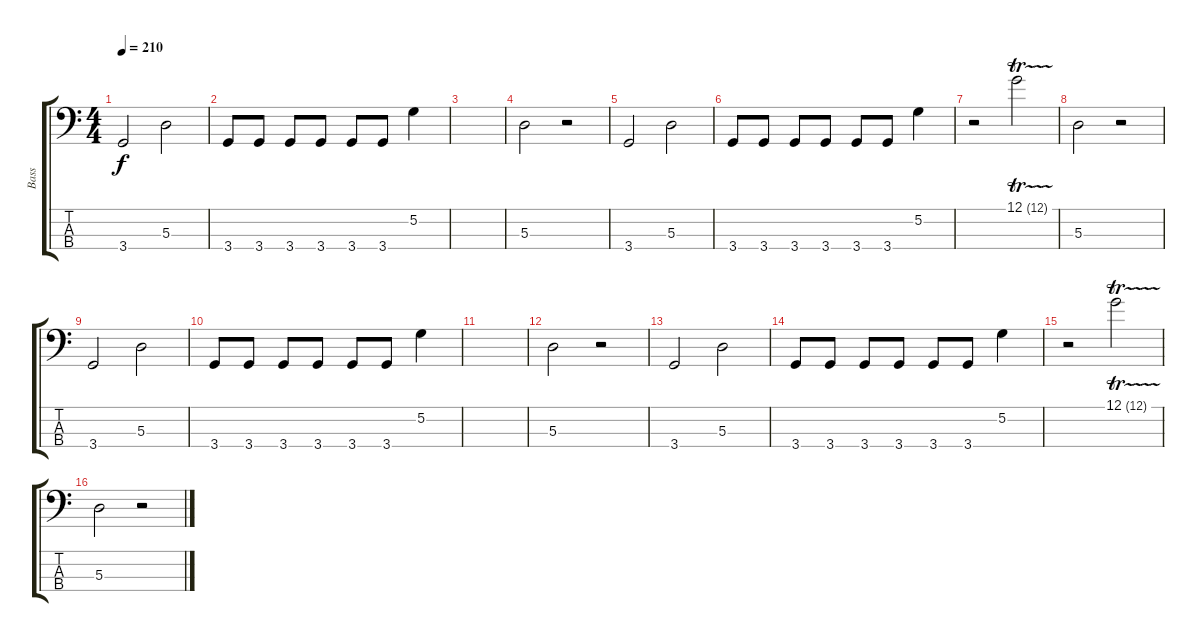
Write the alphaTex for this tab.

\track ("Bass" "Bass") {instrument electricbassfinger}
\staff {score tabs}
\tuning (G2 D2 A1 E1) {hide}
\ts (4 4)
\tempo 210
\clef f4
\ks c
3.4.2{dy f} 5.3.2 |
3.4.8 3.4.8 3.4.8 3.4.8 3.4.8 3.4.8 5.2.4 |
|
5.3.2 r.2 |
3.4.2 5.3.2 |
3.4.8 3.4.8 3.4.8 3.4.8 3.4.8 3.4.8 5.2.4 |
r.2 12.1{tr (12 64)}.2 |
5.3.2 r.2 |
3.4.2 5.3.2 |
3.4.8 3.4.8 3.4.8 3.4.8 3.4.8 3.4.8 5.2.4 |
|
5.3.2 r.2 |
3.4.2 5.3.2 |
3.4.8 3.4.8 3.4.8 3.4.8 3.4.8 3.4.8 5.2.4 |
r.2 12.1{tr (12 64)}.2 |
5.3.2 r.2
